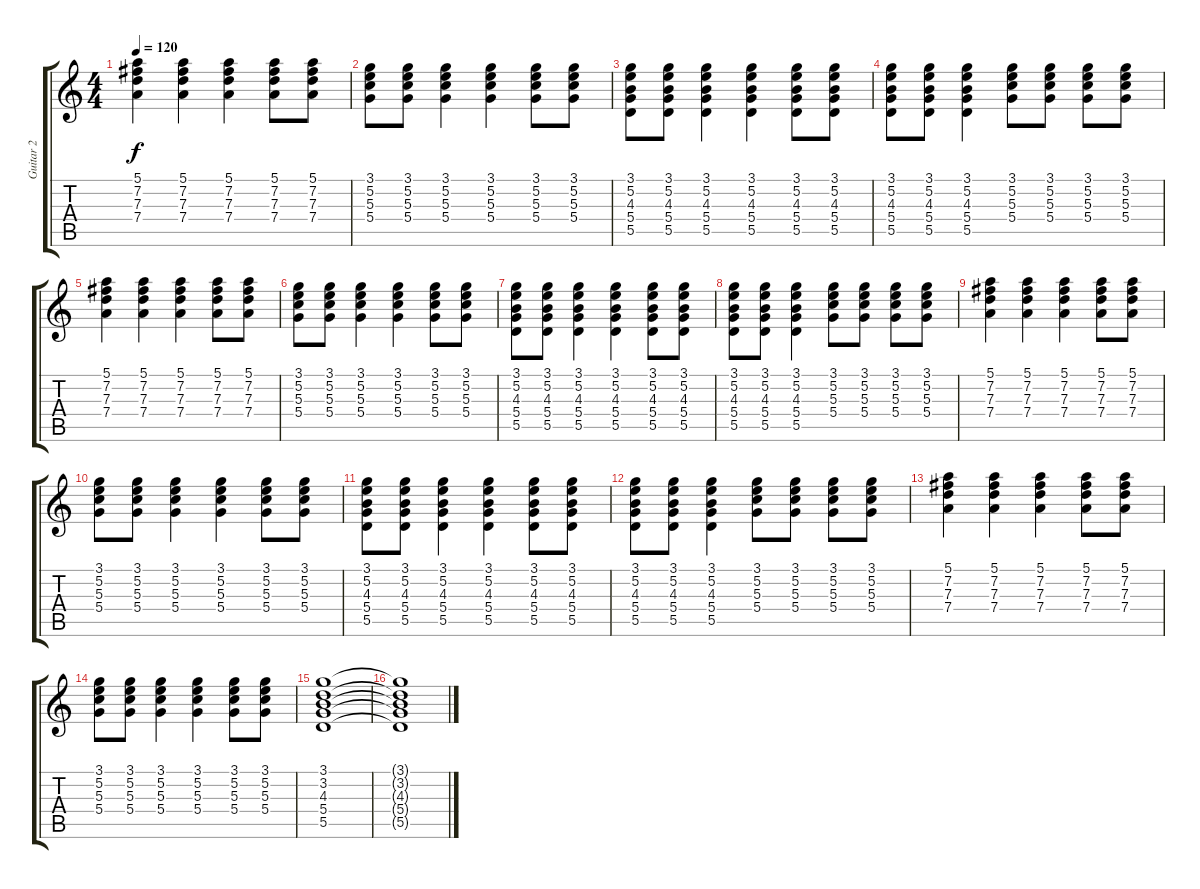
\track ("Guitar 2" "Guitar 2") {instrument distortionguitar}
\staff {score tabs}
\tuning (E4 B3 G3 D3 A2 E2) {hide}
\ts (4 4)
\tempo 120
\clef g2
\ks c
(5.1 7.2 7.3 7.4).4{dy f volume 7 instrument acousticguitarsteel} (5.1 7.2 7.3 7.4).4 (5.1 7.2 7.3 7.4).4 (5.1 7.2 7.3 7.4).8 (5.1 7.2 7.3 7.4).8 |
(3.1 5.2 5.3 5.4).8 (3.1 5.2 5.3 5.4).8 (3.1 5.2 5.3 5.4).4 (3.1 5.2 5.3 5.4).4 (3.1 5.2 5.3 5.4).8 (3.1 5.2 5.3 5.4).8 |
(3.1 5.2 4.3 5.4 5.5).8 (3.1 5.2 4.3 5.4 5.5).8 (3.1 5.2 4.3 5.4 5.5).4 (3.1 5.2 4.3 5.4 5.5).4 (3.1 5.2 4.3 5.4 5.5).8 (3.1 5.2 4.3 5.4 5.5).8 |
(3.1 5.2 4.3 5.4 5.5).8 (3.1 5.2 4.3 5.4 5.5).8 (3.1 5.2 4.3 5.4 5.5).4 (3.1 5.2 5.3 5.4).8 (3.1 5.2 5.3 5.4).8 (3.1 5.2 5.3 5.4).8 (3.1 5.2 5.3 5.4).8 |
(5.1 7.2 7.3 7.4).4 (5.1 7.2 7.3 7.4).4 (5.1 7.2 7.3 7.4).4 (5.1 7.2 7.3 7.4).8 (5.1 7.2 7.3 7.4).8 |
(3.1 5.2 5.3 5.4).8 (3.1 5.2 5.3 5.4).8 (3.1 5.2 5.3 5.4).4 (3.1 5.2 5.3 5.4).4 (3.1 5.2 5.3 5.4).8 (3.1 5.2 5.3 5.4).8 |
(3.1 5.2 4.3 5.4 5.5).8 (3.1 5.2 4.3 5.4 5.5).8 (3.1 5.2 4.3 5.4 5.5).4 (3.1 5.2 4.3 5.4 5.5).4 (3.1 5.2 4.3 5.4 5.5).8 (3.1 5.2 4.3 5.4 5.5).8 |
(3.1 5.2 4.3 5.4 5.5).8 (3.1 5.2 4.3 5.4 5.5).8 (3.1 5.2 4.3 5.4 5.5).4 (3.1 5.2 5.3 5.4).8 (3.1 5.2 5.3 5.4).8 (3.1 5.2 5.3 5.4).8 (3.1 5.2 5.3 5.4).8 |
(5.1 7.2 7.3 7.4).4 (5.1 7.2 7.3 7.4).4 (5.1 7.2 7.3 7.4).4 (5.1 7.2 7.3 7.4).8 (5.1 7.2 7.3 7.4).8 |
(3.1 5.2 5.3 5.4).8 (3.1 5.2 5.3 5.4).8 (3.1 5.2 5.3 5.4).4 (3.1 5.2 5.3 5.4).4 (3.1 5.2 5.3 5.4).8 (3.1 5.2 5.3 5.4).8 |
(3.1 5.2 4.3 5.4 5.5).8 (3.1 5.2 4.3 5.4 5.5).8 (3.1 5.2 4.3 5.4 5.5).4 (3.1 5.2 4.3 5.4 5.5).4 (3.1 5.2 4.3 5.4 5.5).8 (3.1 5.2 4.3 5.4 5.5).8 |
(3.1 5.2 4.3 5.4 5.5).8 (3.1 5.2 4.3 5.4 5.5).8 (3.1 5.2 4.3 5.4 5.5).4 (3.1 5.2 5.3 5.4).8 (3.1 5.2 5.3 5.4).8 (3.1 5.2 5.3 5.4).8 (3.1 5.2 5.3 5.4).8 |
(5.1 7.2 7.3 7.4).4 (5.1 7.2 7.3 7.4).4 (5.1 7.2 7.3 7.4).4 (5.1 7.2 7.3 7.4).8 (5.1 7.2 7.3 7.4).8 |
(3.1 5.2 5.3 5.4).8 (3.1 5.2 5.3 5.4).8 (3.1 5.2 5.3 5.4).4 (3.1 5.2 5.3 5.4).4 (3.1 5.2 5.3 5.4).8 (3.1 5.2 5.3 5.4).8 |
(3.1 3.2 4.3 5.4 5.5).1 |
(3.1{t} 3.2{t} 4.3{t} 5.4{t} 5.5{t}).1
